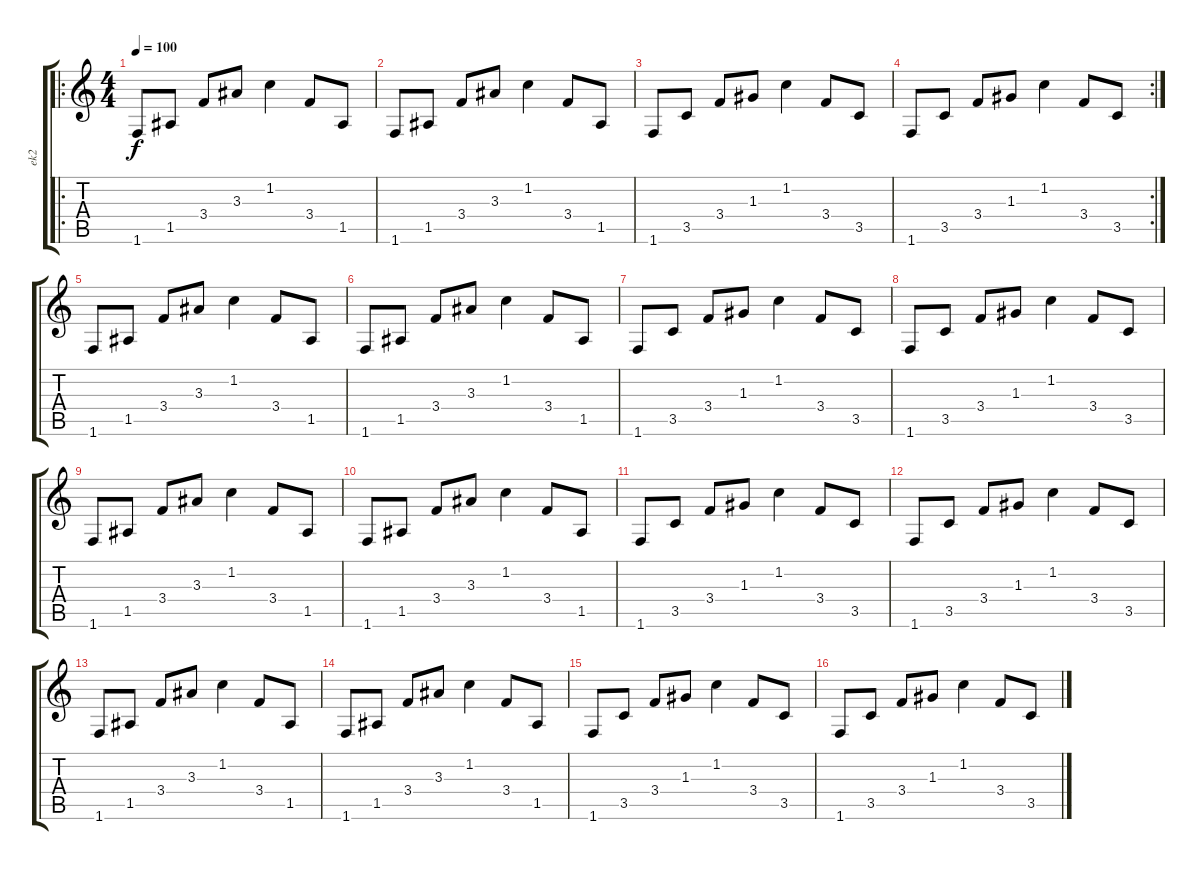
\track ("ek2" "ek2") {instrument electricguitarjazz}
\staff {score tabs}
\tuning (E4 B3 G3 D3 A2 E2) {hide}
\ro
\ts (4 4)
\tempo 100
\clef g2
\ks c
1.6.8{dy f instrument electricguitarjazz} 1.5.8 3.4.8 3.3.8 1.2.4 3.4.8 1.5.8 |
1.6.8 1.5.8 3.4.8 3.3.8 1.2.4 3.4.8 1.5.8 |
1.6.8 3.5.8 3.4.8 1.3.8 1.2.4 3.4.8 3.5.8 |
\rc 2
1.6.8 3.5.8 3.4.8 1.3.8 1.2.4 3.4.8 3.5.8 |
1.6.8 1.5.8 3.4.8 3.3.8 1.2.4 3.4.8 1.5.8 |
1.6.8 1.5.8 3.4.8 3.3.8 1.2.4 3.4.8 1.5.8 |
1.6.8 3.5.8 3.4.8 1.3.8 1.2.4 3.4.8 3.5.8 |
1.6.8 3.5.8 3.4.8 1.3.8 1.2.4 3.4.8 3.5.8 |
1.6.8 1.5.8 3.4.8 3.3.8 1.2.4 3.4.8 1.5.8 |
1.6.8 1.5.8 3.4.8 3.3.8 1.2.4 3.4.8 1.5.8 |
1.6.8 3.5.8 3.4.8 1.3.8 1.2.4 3.4.8 3.5.8 |
1.6.8 3.5.8 3.4.8 1.3.8 1.2.4 3.4.8 3.5.8 |
1.6.8 1.5.8 3.4.8 3.3.8 1.2.4 3.4.8 1.5.8 |
1.6.8 1.5.8 3.4.8 3.3.8 1.2.4 3.4.8 1.5.8 |
1.6.8 3.5.8 3.4.8 1.3.8 1.2.4 3.4.8 3.5.8 |
1.6.8 3.5.8 3.4.8 1.3.8 1.2.4 3.4.8 3.5.8
